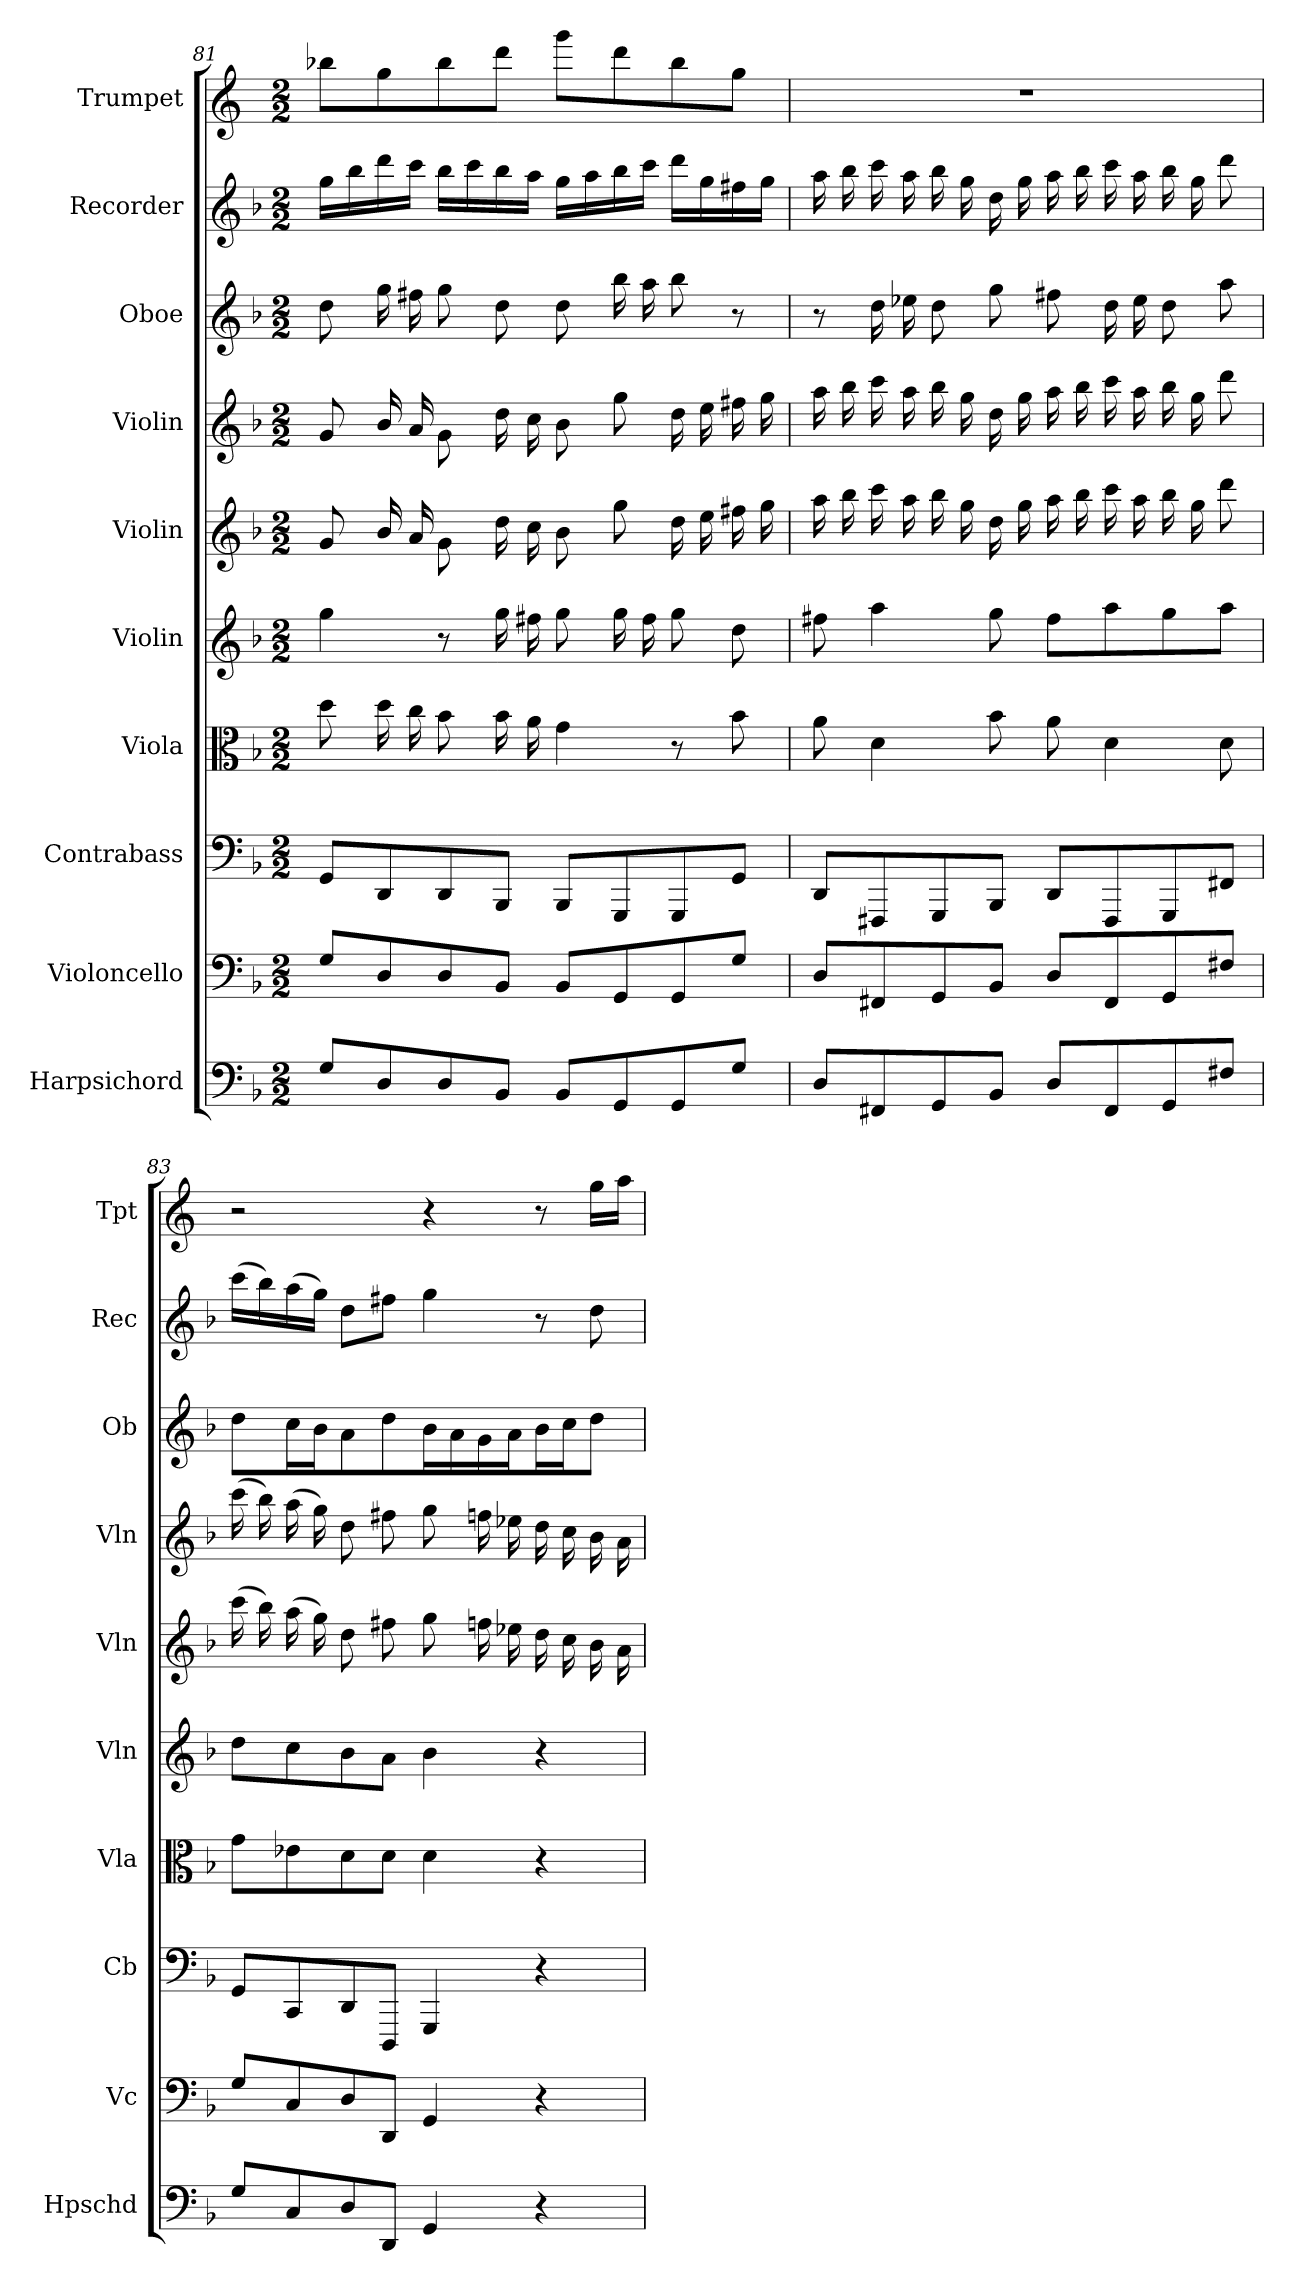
**kern	**kern	**kern	**kern	**kern	**kern	**kern	**kern	**kern	**kern
*part10	*part9	*part8	*part7	*part6	*part5	*part4	*part3	*part2	*part1
*staff10	*staff9	*staff8	*staff7	*staff6	*staff5	*staff4	*staff3	*staff2	*staff1
*I"Harpsichord	*I"Violoncello	*I"Contrabass	*I"Viola	*I"Violin	*I"Violin	*I"Violin	*I"Oboe	*I"Recorder	*I"Trumpet
*I'Hpschd	*I'Vc	*I'Cb	*I'Vla	*I'Vln	*I'Vln	*I'Vln	*I'Ob	*I'Rec	*I'Tpt
*clefF4	*clefF4	*clefF4	*clefC3	*clefG2	*clefG2	*clefG2	*clefG2	*clefG2	*clefG2
*	*	*ITrd7c12	*	*	*	*	*	*	*ITrd1c2
*k[b-]	*k[b-]	*k[b-]	*k[b-]	*k[b-]	*k[b-]	*k[b-]	*k[b-]	*k[b-]	*k[b-e-]
*F:	*F:	*F:	*F:	*F:	*F:	*F:	*F:	*F:	*B-:
*M2/2	*M2/2	*M2/2	*M2/2	*M2/2	*M2/2	*M2/2	*M2/2	*M2/2	*M2/2
=81	=81	=81	=81	=81	=81	=81	=81	=81	=81
8G/L	8G/L	8GGG/L	8dd\	4gg\	8g/	8g/	8dd\	16gg\LL	8aa-X\L
.	.	.	.	.	.	.	.	16bb-\	.
8D/	8D/	8DDD/	16dd\	.	16b-/	16b-/	16gg\	16ddd\	8ff\
.	.	.	16cc\	.	16a/	16a/	16ff#X\	16ccc\JJ	.
8D/	8D/	8DDD/	8b-\	8r	8g\	8g\	8gg\	16bb-\LL	8aa-\
.	.	.	.	.	.	.	.	16ccc\	.
8BB-/J	8BB-/J	8BBBB-/J	16b-\	16gg\	16dd\	16dd\	8dd\	16bb-\	8ccc\J
.	.	.	16a\	16ff#X\	16cc\	16cc\	.	16aa\JJ	.
8BB-/L	8BB-/L	8BBBB-/L	4g\	8gg\	8b-\	8b-\	8dd\	16gg\LL	8fff\L
.	.	.	.	.	.	.	.	16aa\	.
8GG/	8GG/	8GGGG/	.	16gg\	8gg\	8gg\	16bb-\	16bb-\	8ccc\
.	.	.	.	16ff#\	.	.	16aa\	16ccc\JJ	.
8GG/	8GG/	8GGGG/	8r	8gg\	16dd\	16dd\	8bb-\	16ddd\LL	8aa-\
.	.	.	.	.	16ee\	16ee\	.	16gg\	.
8G/J	8G/J	8GGG/J	8b-\	8dd\	16ff#X\	16ff#X\	8r	16ff#X\	8ff\J
.	.	.	.	.	16gg\	16gg\	.	16gg\JJ	.
=82	=82	=82	=82	=82	=82	=82	=82	=82	=82
8D/L	8D/L	8DDD/L	8a\	8ff#X\	16aa\	16aa\	8r	16aa\	1r
.	.	.	.	.	16bb-\	16bb-\	.	16bb-\	.
8FF#X/	8FF#X/	8FFFF#X/	4d\	4aa\	16ccc\	16ccc\	16dd\	16ccc\	.
.	.	.	.	.	16aa\	16aa\	16ee-X\	16aa\	.
8GG/	8GG/	8GGGG/	.	.	16bb-\	16bb-\	8dd\	16bb-\	.
.	.	.	.	.	16gg\	16gg\	.	16gg\	.
8BB-/J	8BB-/J	8BBBB-/J	8b-\	8gg\	16dd\	16dd\	8gg\	16dd\	.
.	.	.	.	.	16gg\	16gg\	.	16gg\	.
8D/L	8D/L	8DDD/L	8a\	8ff#\L	16aa\	16aa\	8ff#X\	16aa\	.
.	.	.	.	.	16bb-\	16bb-\	.	16bb-\	.
8FF#/	8FF#/	8FFFF#/	4d\	8aa\	16ccc\	16ccc\	16dd\	16ccc\	.
.	.	.	.	.	16aa\	16aa\	16ee-\	16aa\	.
8GG/	8GG/	8GGGG/	.	8gg\	16bb-\	16bb-\	8dd\	16bb-\	.
.	.	.	.	.	16gg\	16gg\	.	16gg\	.
8F#X/J	8F#X/J	8FFF#X/J	8d\	8aa\J	8ddd\	8ddd\	8aa\	8ddd\	.
=83	=83	=83	=83	=83	=83	=83	=83	=83	=83
8G/L	8G/L	8GGG/L	8g\L	8dd\L	(16ccc\	(16ccc\	8dd\L	(16ccc\LL	2r
.	.	.	.	.	16bb-\)	16bb-\)	.	16bb-\)	.
8C/	8C/	8CCC/	8e-X\	8cc\	(16aa\	(16aa\	16cc\L	(16aa\	.
.	.	.	.	.	16gg\)	16gg\)	16b-\J	16gg\JJ)	.
8D/	8D/	8DDD/	8d\	8b-\	8dd\	8dd\	8a\	8dd\L	.
8DD/J	8DD/J	8DDDD/J	8d\J	8a\J	8ff#X\	8ff#X\	8dd\	8ff#X\J	.
4GG/	4GG/	4GGGG/	4d\	4b-\	8gg\	8gg\	16b-/L	4gg\	4r
.	.	.	.	.	.	.	16a/	.	.
.	.	.	.	.	16ffn\	16ffn\	16g/	.	.
.	.	.	.	.	16ee-X\	16ee-X\	16a/J	.	.
4r	4r	4r	4r	4r	16dd\	16dd\	16b-\L	8r	8r
.	.	.	.	.	16cc\	16cc\	16cc\J	.	.
.	.	.	.	.	16b-\	16b-\	8dd\J	8dd\	16ff\LL
.	.	.	.	.	16a\	16a\	.	.	16gg\JJ
=	=	=	=	=	=	=	=	=	=
*-	*-	*-	*-	*-	*-	*-	*-	*-	*-
